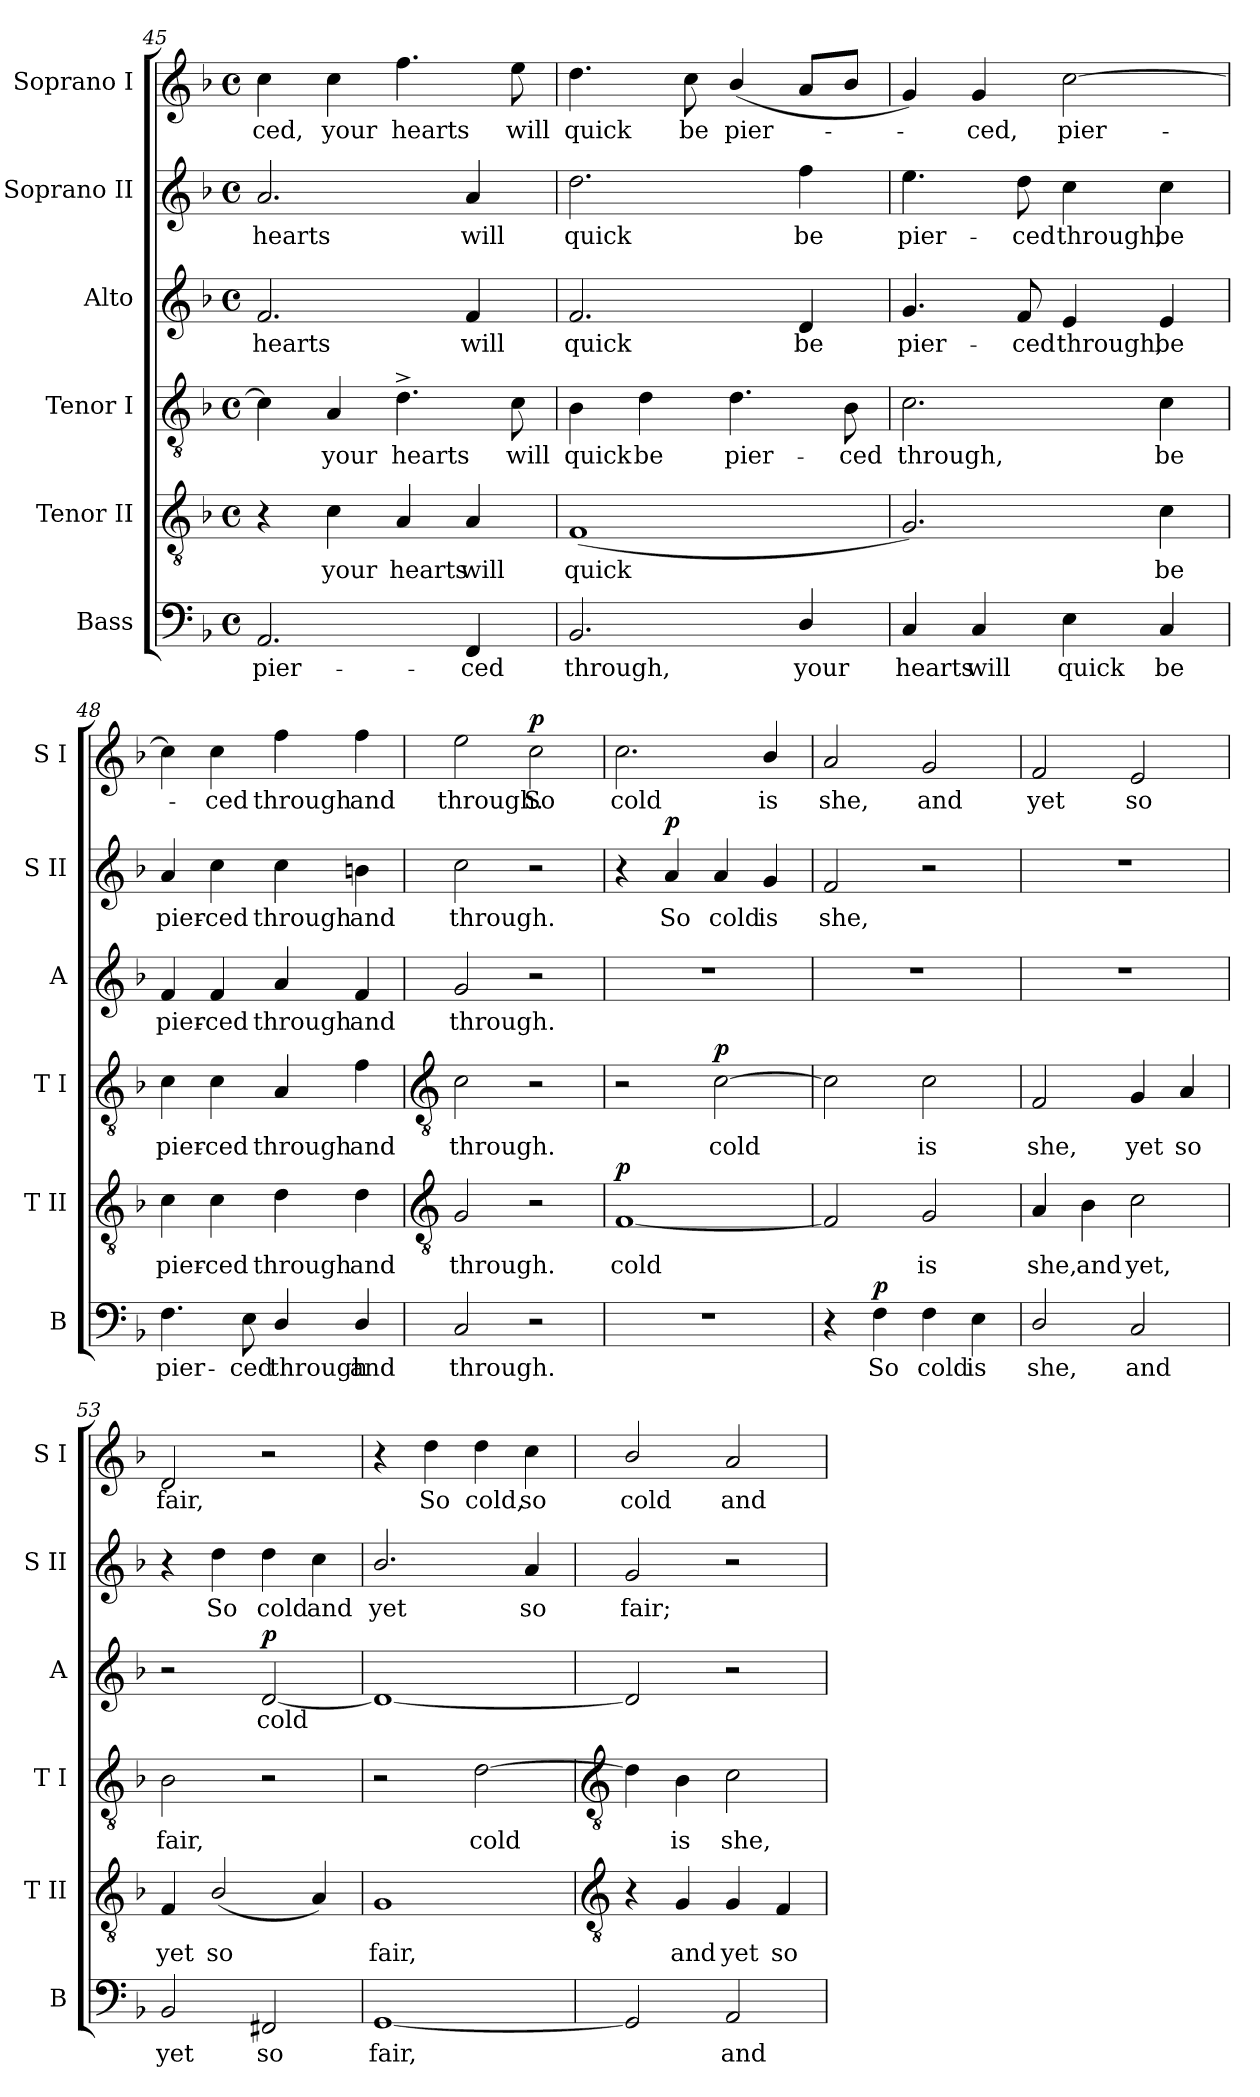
**kern	**text	**dynam	**kern	**text	**dynam	**kern	**text	**dynam	**kern	**text	**dynam	**kern	**text	**dynam	**kern	**text	**dynam
*part6	*part6	*part6	*part5	*part5	*part5	*part4	*part4	*part4	*part3	*part3	*part3	*part2	*part2	*part2	*part1	*part1	*part1
*staff6	*staff6	*staff6	*staff5	*staff5	*staff5	*staff4	*staff4	*staff4	*staff3	*staff3	*staff3	*staff2	*staff2	*staff2	*staff1	*staff1	*staff1
*I"Bass	*	*	*I"Tenor II	*	*	*I"Tenor I	*	*	*I"Alto	*	*	*I"Soprano II	*	*	*I"Soprano I	*	*
*I'B	*	*	*I'T II	*	*	*I'T I	*	*	*I'A	*	*	*I'S II	*	*	*I'S I	*	*
!!LO:LB:g=z
*clefF4	*	*	*clefGv2	*	*	*clefGv2	*	*	*clefG2	*	*	*clefG2	*	*	*clefG2	*	*
*k[b-]	*	*	*k[b-]	*	*	*k[b-]	*	*	*k[b-]	*	*	*k[b-]	*	*	*k[b-]	*	*
*F:	*	*	*F:	*	*	*F:	*	*	*F:	*	*	*F:	*	*	*F:	*	*
*M4/4	*	*	*M4/4	*	*	*M4/4	*	*	*M4/4	*	*	*M4/4	*	*	*M4/4	*	*
*met(c)	*	*	*met(c)	*	*	*met(c)	*	*	*met(c)	*	*	*met(c)	*	*	*met(c)	*	*
=45	=45	=45	=45	=45	=45	=45	=45	=45	=45	=45	=45	=45	=45	=45	=45	=45	=45
!	!LO:LY:b	!	!	!	!	!	!	!	!	!LO:LY:b	!	!	!LO:LY:b	!	!	!LO:LY:b	!
2.AA	pier-	.	4r	.	.	4c]	.	.	2.f	hearts	.	2.a	hearts	.	4cc	-ced,	.
!	!	!	!	!LO:LY:b	!	!	!LO:LY:b	!	!	!	!	!	!	!	!	!LO:LY:b	!
.	.	.	4c	your	.	4A	your	.	.	.	.	.	.	.	4cc	your	.
!	!	!	!	!LO:LY:b	!	!	!LO:LY:b	!	!	!	!	!	!	!	!	!LO:LY:b	!
.	.	.	4A	hearts	.	4.d^	hearts	.	.	.	.	.	.	.	4.ff	hearts	.
!	!LO:LY:b	!	!	!LO:LY:b	!	!	!	!	!	!LO:LY:b	!	!	!LO:LY:b	!	!	!	!
4FF	-ced	.	4A	will	.	.	.	.	4f	will	.	4a	will	.	.	.	.
!	!	!	!	!	!	!	!LO:LY:b	!	!	!	!	!	!	!	!	!LO:LY:b	!
.	.	.	.	.	.	8c	will	.	.	.	.	.	.	.	8ee	will	.
=46	=46	=46	=46	=46	=46	=46	=46	=46	=46	=46	=46	=46	=46	=46	=46	=46	=46
!	!LO:LY:b	!	!	!LO:LY:b	!	!	!LO:LY:b	!	!	!LO:LY:b	!	!	!LO:LY:b	!	!	!LO:LY:b	!
2.BB-	through,	.	(<1F	quick	.	4B-	quick	.	2.f	quick	.	2.dd	quick	.	4.dd	quick	.
!	!	!	!	!	!	!	!LO:LY:b	!	!	!	!	!	!	!	!	!	!
.	.	.	.	.	.	4d	be	.	.	.	.	.	.	.	.	.	.
!	!	!	!	!	!	!	!	!	!	!	!	!	!	!	!	!LO:LY:b	!
.	.	.	.	.	.	.	.	.	.	.	.	.	.	.	8cc	be	.
!	!	!	!	!	!	!	!LO:LY:b	!	!	!	!	!	!	!	!	!LO:LY:b	!
.	.	.	.	.	.	4.d	pier-	.	.	.	.	.	.	.	(<4b-/	pier-	.
!	!LO:LY:b	!	!	!	!	!	!	!	!	!LO:LY:b	!	!	!LO:LY:b	!	!	!	!
4D/	your	.	.	.	.	.	.	.	4d	be	.	4ff	be	.	8aL	.	.
!	!	!	!	!	!	!	!LO:LY:b	!	!	!	!	!	!	!	!	!	!
.	.	.	.	.	.	8B-	-ced	.	.	.	.	.	.	.	8b-J	.	.
=47	=47	=47	=47	=47	=47	=47	=47	=47	=47	=47	=47	=47	=47	=47	=47	=47	=47
!	!LO:LY:b	!	!	!	!	!	!LO:LY:b	!	!	!LO:LY:b	!	!	!LO:LY:b	!	!	!	!
4C	hearts	.	2.G)	.	.	2.c	through,	.	4.g	pier-	.	4.ee	pier-	.	4g)	.	.
!	!LO:LY:b	!	!	!	!	!	!	!	!	!	!	!	!	!	!	!LO:LY:b	!
4C	will	.	.	.	.	.	.	.	.	.	.	.	.	.	4g	ced,	.
!	!	!	!	!	!	!	!	!	!	!LO:LY:b	!	!	!LO:LY:b	!	!	!	!
.	.	.	.	.	.	.	.	.	8f	-ced	.	8dd	-ced	.	.	.	.
!	!LO:LY:b	!	!	!	!	!	!	!	!	!LO:LY:b	!	!	!LO:LY:b	!	!	!LO:LY:b	!
4E	quick	.	.	.	.	.	.	.	4e	through,	.	4cc	through,	.	[2cc	pier-	.
!	!LO:LY:b	!	!	!LO:LY:b	!	!	!LO:LY:b	!	!	!LO:LY:b	!	!	!LO:LY:b	!	!	!	!
4C	be	.	4c	be	.	4c	be	.	4e	be	.	4cc	be	.	.	.	.
=48	=48	=48	=48	=48	=48	=48	=48	=48	=48	=48	=48	=48	=48	=48	=48	=48	=48
!	!LO:LY:b	!	!	!LO:LY:b	!	!	!LO:LY:b	!	!	!LO:LY:b	!	!	!LO:LY:b	!	!	!	!
4.F	pier-	.	4c	pier-	.	4c	pier-	.	4f	pier-	.	4a	pier-	.	4cc]	.	.
!	!	!	!	!LO:LY:b	!	!	!LO:LY:b	!	!	!LO:LY:b	!	!	!LO:LY:b	!	!	!LO:LY:b	!
.	.	.	4c	-ced	.	4c	-ced	.	4f	-ced	.	4cc	-ced	.	4cc	ced	.
!	!LO:LY:b	!	!	!	!	!	!	!	!	!	!	!	!	!	!	!	!
8E	-ced	.	.	.	.	.	.	.	.	.	.	.	.	.	.	.	.
!	!LO:LY:b	!	!	!LO:LY:b	!	!	!LO:LY:b	!	!	!LO:LY:b	!	!	!LO:LY:b	!	!	!LO:LY:b	!
4D/	through	.	4d	through	.	4A	through	.	4a	through	.	4cc	through	.	4ff	through	.
!	!LO:LY:b	!	!	!LO:LY:b	!	!	!LO:LY:b	!	!	!LO:LY:b	!	!	!LO:LY:b	!	!	!LO:LY:b	!
4D/	and	.	4d	and	.	4f	and	.	4f	and	.	4bn	and	.	4ff	and	.
!!LO:LB:g=z
=49	=49	=49	=49	=49	=49	=49	=49	=49	=49	=49	=49	=49	=49	=49	=49	=49	=49
*	*	*	*clefGv2	*	*	*clefGv2	*	*	*	*	*	*	*	*	*	*	*
!	!LO:LY:b	!	!	!LO:LY:b	!	!	!LO:LY:b	!	!	!LO:LY:b	!	!	!LO:LY:b	!	!	!LO:LY:b	!
2C	through.	.	2G	through.	.	2c	through.	.	2g	through.	.	2cc	through.	.	2ee	through.	.
!	!	!	!	!	!	!	!	!	!	!	!	!	!	!	!	!LO:LY:b	!LO:DY:b
2r	.	.	2r	.	.	2r	.	.	2r	.	.	2r	.	.	2cc	So	p
=50	=50	=50	=50	=50	=50	=50	=50	=50	=50	=50	=50	=50	=50	=50	=50	=50	=50
!	!	!	!	!LO:LY:b	!LO:DY:b	!	!	!	!	!	!	!	!	!	!	!LO:LY:b	!
1r	.	.	[1F	cold	p	2r	.	.	1r	.	.	4r	.	.	2.cc	cold	.
!	!	!	!	!	!	!	!	!	!	!	!	!	!LO:LY:b	!LO:DY:b	!	!	!
.	.	.	.	.	.	.	.	.	.	.	.	4a	So	p	.	.	.
!	!	!	!	!	!	!	!LO:LY:b	!LO:DY:b	!	!	!	!	!LO:LY:b	!	!	!	!
.	.	.	.	.	.	[2c	cold	p	.	.	.	4a	cold	.	.	.	.
!	!	!	!	!	!	!	!	!	!	!	!	!	!LO:LY:b	!	!	!LO:LY:b	!
.	.	.	.	.	.	.	.	.	.	.	.	4g	is	.	4b-/	is	.
=51	=51	=51	=51	=51	=51	=51	=51	=51	=51	=51	=51	=51	=51	=51	=51	=51	=51
!	!	!	!	!	!	!	!	!	!	!	!	!	!LO:LY:b	!	!	!LO:LY:b	!
4r	.	.	2F]	.	.	2c]	.	.	1r	.	.	2f	she,	.	2a	she,	.
!	!LO:LY:b	!LO:DY:b	!	!	!	!	!	!	!	!	!	!	!	!	!	!	!
4F	So	p	.	.	.	.	.	.	.	.	.	.	.	.	.	.	.
!	!LO:LY:b	!	!	!LO:LY:b	!	!	!LO:LY:b	!	!	!	!	!	!	!	!	!LO:LY:b	!
4F	cold	.	2G	is	.	2c	is	.	.	.	.	2r	.	.	2g	and	.
!	!LO:LY:b	!	!	!	!	!	!	!	!	!	!	!	!	!	!	!	!
4E	is	.	.	.	.	.	.	.	.	.	.	.	.	.	.	.	.
=52	=52	=52	=52	=52	=52	=52	=52	=52	=52	=52	=52	=52	=52	=52	=52	=52	=52
!	!LO:LY:b	!	!	!LO:LY:b	!	!	!LO:LY:b	!	!	!	!	!	!	!	!	!LO:LY:b	!
2D/	she,	.	4A	she,	.	2F	she,	.	1r	.	.	1r	.	.	2f	yet	.
!	!	!	!	!LO:LY:b	!	!	!	!	!	!	!	!	!	!	!	!	!
.	.	.	4B-	and	.	.	.	.	.	.	.	.	.	.	.	.	.
!	!LO:LY:b	!	!	!LO:LY:b	!	!	!LO:LY:b	!	!	!	!	!	!	!	!	!LO:LY:b	!
2C	and	.	2c	yet,	.	4G	yet	.	.	.	.	.	.	.	2e	so	.
!	!	!	!	!	!	!	!LO:LY:b	!	!	!	!	!	!	!	!	!	!
.	.	.	.	.	.	4A	so	.	.	.	.	.	.	.	.	.	.
=53	=53	=53	=53	=53	=53	=53	=53	=53	=53	=53	=53	=53	=53	=53	=53	=53	=53
!	!LO:LY:b	!	!	!LO:LY:b	!	!	!LO:LY:b	!	!	!	!	!	!	!	!	!LO:LY:b	!
2BB-	yet	.	4F	yet	.	2B-	fair,	.	2r	.	.	4r	.	.	2d	fair,	.
!	!	!	!	!LO:LY:b	!	!	!	!	!	!	!	!	!LO:LY:b	!	!	!	!
.	.	.	(<2B-/	so	.	.	.	.	.	.	.	4dd	So	.	.	.	.
!	!LO:LY:b	!	!	!	!	!	!	!	!	!LO:LY:b	!LO:DY:b	!	!LO:LY:b	!	!	!	!
2FF#X	so	.	.	.	.	2r	.	.	[2d	cold	p	4dd	cold	.	2r	.	.
!	!	!	!	!	!	!	!	!	!	!	!	!	!LO:LY:b	!	!	!	!
.	.	.	4A)	.	.	.	.	.	.	.	.	4cc	and	.	.	.	.
=54	=54	=54	=54	=54	=54	=54	=54	=54	=54	=54	=54	=54	=54	=54	=54	=54	=54
!	!LO:LY:b	!	!	!LO:LY:b	!	!	!	!	!	!	!	!	!LO:LY:b	!	!	!	!
[1GG	fair,	.	1G	fair,	.	2r	.	.	1d_	.	.	2.b-/	yet	.	4r	.	.
!	!	!	!	!	!	!	!	!	!	!	!	!	!	!	!	!LO:LY:b	!
.	.	.	.	.	.	.	.	.	.	.	.	.	.	.	4dd	So	.
!	!	!	!	!	!	!	!LO:LY:b	!	!	!	!	!	!	!	!	!LO:LY:b	!
.	.	.	.	.	.	[2d	cold	.	.	.	.	.	.	.	4dd	cold,	.
!	!	!	!	!	!	!	!	!	!	!	!	!	!LO:LY:b	!	!	!LO:LY:b	!
.	.	.	.	.	.	.	.	.	.	.	.	4a	so	.	4cc	so	.
!!LO:LB:g=z
=55	=55	=55	=55	=55	=55	=55	=55	=55	=55	=55	=55	=55	=55	=55	=55	=55	=55
*	*	*	*clefGv2	*	*	*clefGv2	*	*	*	*	*	*	*	*	*	*	*
!	!	!	!	!	!	!	!	!	!	!	!	!	!LO:LY:b	!	!	!LO:LY:b	!
2GG]	.	.	4r	.	.	4d]	.	.	2d]	.	.	2g	fair;	.	2b-/	cold	.
!	!	!	!	!LO:LY:b	!	!	!LO:LY:b	!	!	!	!	!	!	!	!	!	!
.	.	.	4G	and	.	4B-	is	.	.	.	.	.	.	.	.	.	.
!	!LO:LY:b	!	!	!LO:LY:b	!	!	!LO:LY:b	!	!	!	!	!	!	!	!	!LO:LY:b	!
2AA	and	.	4G	yet	.	2c	she,	.	2r	.	.	2r	.	.	2a	and	.
!	!	!	!	!LO:LY:b	!	!	!	!	!	!	!	!	!	!	!	!	!
.	.	.	4F	so	.	.	.	.	.	.	.	.	.	.	.	.	.
=	=	=	=	=	=	=	=	=	=	=	=	=	=	=	=	=	=
*-	*-	*-	*-	*-	*-	*-	*-	*-	*-	*-	*-	*-	*-	*-	*-	*-	*-
